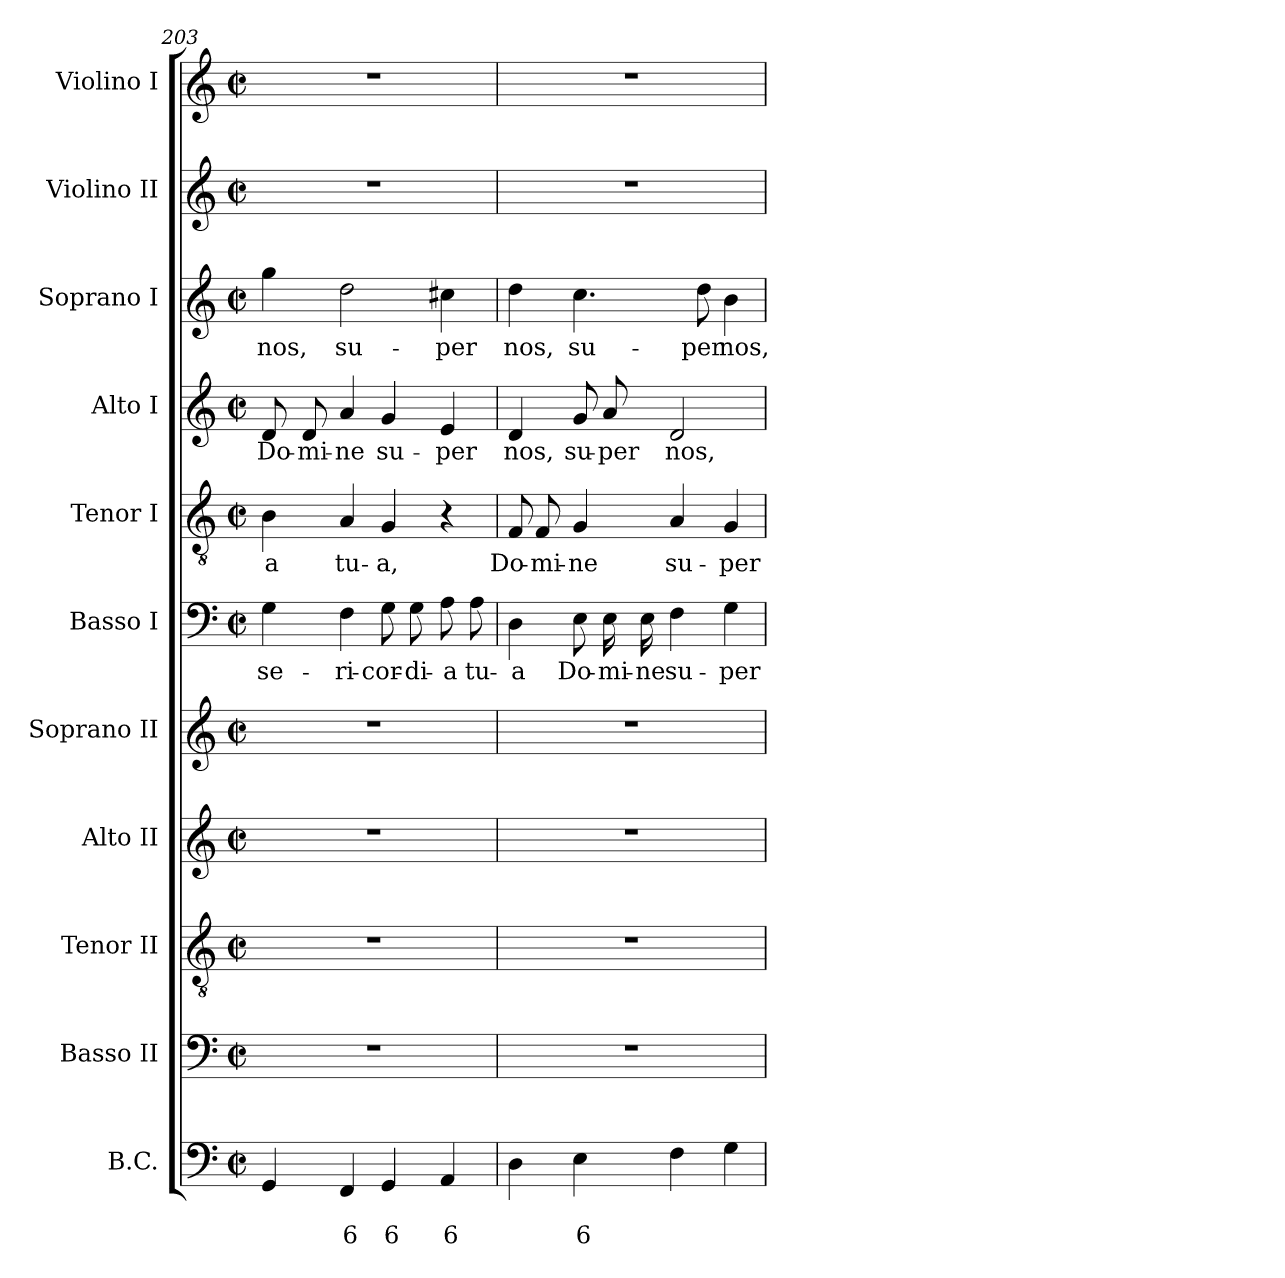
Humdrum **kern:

**kern	**text	**text	**kern	**kern	**kern	**kern	**kern	**text	**kern	**text	**kern	**text	**kern	**text	**kern	**kern
*part11	*part11	*part11	*part10	*part9	*part8	*part7	*part6	*part6	*part5	*part5	*part4	*part4	*part3	*part3	*part2	*part1
*staff11	*staff11	*staff11	*staff10	*staff9	*staff8	*staff7	*staff6	*staff6	*staff5	*staff5	*staff4	*staff4	*staff3	*staff3	*staff2	*staff1
*I"B.C.	*	*	*I"Basso II	*I"Tenor II	*I"Alto II	*I"Soprano II	*I"Basso I	*	*I"Tenor I	*	*I"Alto I	*	*I"Soprano I	*	*I"Violino II	*I"Violino I
*I'BC	*	*	*I'B 2	*I'T 2	*I'A 2	*I'S 2	*I'B 1	*	*I'T 1	*	*I'A 1	*	*I'S 1	*	*I'Vln. II	*I'Vln. I
*clefF4	*	*	*clefF4	*clefGv2	*clefG2	*clefG2	*clefF4	*	*clefGv2	*	*clefG2	*	*clefG2	*	*clefG2	*clefG2
*k[]	*	*	*k[]	*k[]	*k[]	*k[]	*k[]	*	*k[]	*	*k[]	*	*k[]	*	*k[]	*k[]
*C:	*	*	*C:	*C:	*C:	*C:	*C:	*	*C:	*	*C:	*	*C:	*	*C:	*C:
*M2/2	*	*	*M2/2	*M2/2	*M2/2	*M2/2	*M2/2	*	*M2/2	*	*M2/2	*	*M2/2	*	*M2/2	*M2/2
*met(c|)	*	*	*met(c|)	*met(c|)	*met(c|)	*met(c|)	*met(c|)	*	*met(c|)	*	*met(c|)	*	*met(c|)	*	*met(c|)	*met(c|)
=203	=203	=203	=203	=203	=203	=203	=203	=203	=203	=203	=203	=203	=203	=203	=203	=203
!	!	!	!	!	!	!	!	!LO:LY:b	!	!	!	!	!	!	!	!
!	!	!	!	!	!	!	!	!	!	!LO:LY:b	!	!	!	!	!	!
!	!	!	!	!	!	!	!	!	!	!	!	!LO:LY:b	!	!	!	!
!	!	!	!	!	!	!	!	!	!	!	!	!	!	!LO:LY:b	!	!
4GG/	.	.	1r	1r	1r	1r	4G\	-se-	4B\	-a	8d/	Do-	4gg\	nos,	1r	1r
!	!	!	!	!	!	!	!	!	!	!	!	!LO:LY:b	!	!	!	!
.	.	.	.	.	.	.	.	.	.	.	8d/	-mi-	.	.	.	.
!	!	!LO:LY:b	!	!	!	!	!	!	!	!	!	!	!	!	!	!
!	!	!	!	!	!	!	!	!LO:LY:b	!	!	!	!	!	!	!	!
!	!	!	!	!	!	!	!	!	!	!LO:LY:b	!	!	!	!	!	!
!	!	!	!	!	!	!	!	!	!	!	!	!LO:LY:b	!	!	!	!
!	!	!	!	!	!	!	!	!	!	!	!	!	!	!LO:LY:b	!	!
4FF/	.	6	.	.	.	.	4F\	-ri-	4A/	tu-	4a/	-ne	2dd\	su-	.	.
!	!	!LO:LY:b	!	!	!	!	!	!	!	!	!	!	!	!	!	!
!	!	!	!	!	!	!	!	!LO:LY:b	!	!	!	!	!	!	!	!
!	!	!	!	!	!	!	!	!	!	!LO:LY:b	!	!	!	!	!	!
!	!	!	!	!	!	!	!	!	!	!	!	!LO:LY:b	!	!	!	!
4GG/	.	6	.	.	.	.	8G\	-cor-	4G/	-a,	4g/	su-	.	.	.	.
!	!	!	!	!	!	!	!	!LO:LY:b	!	!	!	!	!	!	!	!
.	.	.	.	.	.	.	8G\	-di-	.	.	.	.	.	.	.	.
!	!	!LO:LY:b	!	!	!	!	!	!	!	!	!	!	!	!	!	!
!	!	!	!	!	!	!	!	!LO:LY:b	!	!	!	!	!	!	!	!
!	!	!	!	!	!	!	!	!	!	!	!	!LO:LY:b	!	!	!	!
!	!	!	!	!	!	!	!	!	!	!	!	!	!	!LO:LY:b	!	!
4AA/	.	6	.	.	.	.	8A\	-a	4r	.	4e/	-per	4cc#X\	-per	.	.
!	!	!	!	!	!	!	!	!LO:LY:b	!	!	!	!	!	!	!	!
.	.	.	.	.	.	.	8A\	tu-	.	.	.	.	.	.	.	.
=204	=204	=204	=204	=204	=204	=204	=204	=204	=204	=204	=204	=204	=204	=204	=204	=204
!	!	!	!	!	!	!	!	!LO:LY:b	!	!	!	!	!	!	!	!
!	!	!	!	!	!	!	!	!	!	!LO:LY:b	!	!	!	!	!	!
!	!	!	!	!	!	!	!	!	!	!	!	!LO:LY:b	!	!	!	!
!	!	!	!	!	!	!	!	!	!	!	!	!	!	!LO:LY:b	!	!
4D\	.	.	1r	1r	1r	1r	4D\	-a	8F/	Do-	4d/	nos,	4dd\	nos,	1r	1r
!	!	!	!	!	!	!	!	!	!	!LO:LY:b	!	!	!	!	!	!
.	.	.	.	.	.	.	.	.	8F/	-mi-	.	.	.	.	.	.
!	!	!LO:LY:b	!	!	!	!	!	!	!	!	!	!	!	!	!	!
!	!	!	!	!	!	!	!	!LO:LY:b	!	!	!	!	!	!	!	!
!	!	!	!	!	!	!	!	!	!	!LO:LY:b	!	!	!	!	!	!
!	!	!	!	!	!	!	!	!	!	!	!	!LO:LY:b	!	!	!	!
!	!	!	!	!	!	!	!	!	!	!	!	!	!	!LO:LY:b	!	!
4E\	.	6	.	.	.	.	8E\	Do-	4G/	-ne	8g/	su-	4.cc\	su-	.	.
!	!	!	!	!	!	!	!	!LO:LY:b	!	!	!	!	!	!	!	!
!	!	!	!	!	!	!	!	!	!	!	!	!LO:LY:b	!	!	!	!
.	.	.	.	.	.	.	16E\	-mi-	.	.	8a/	-per	.	.	.	.
!	!	!	!	!	!	!	!	!LO:LY:b	!	!	!	!	!	!	!	!
.	.	.	.	.	.	.	16E\	-ne	.	.	.	.	.	.	.	.
!	!	!	!	!	!	!	!	!LO:LY:b	!	!	!	!	!	!	!	!
!	!	!	!	!	!	!	!	!	!	!LO:LY:b	!	!	!	!	!	!
!	!	!	!	!	!	!	!	!	!	!	!	!LO:LY:b	!	!	!	!
4F\	.	.	.	.	.	.	4F\	su-	4A/	su-	2d/	nos,	.	.	.	.
!	!	!	!	!	!	!	!	!	!	!	!	!	!	!LO:LY:b	!	!
.	.	.	.	.	.	.	.	.	.	.	.	.	8dd\	-per	.	.
!	!	!	!	!	!	!	!	!LO:LY:b	!	!	!	!	!	!	!	!
!	!	!	!	!	!	!	!	!	!	!LO:LY:b	!	!	!	!	!	!
!	!	!	!	!	!	!	!	!	!	!	!	!	!	!LO:LY:b	!	!
4G\	.	.	.	.	.	.	4G\	-per	4G/	-per	.	.	4b\	nos,	.	.
=	=	=	=	=	=	=	=	=	=	=	=	=	=	=	=	=
*-	*-	*-	*-	*-	*-	*-	*-	*-	*-	*-	*-	*-	*-	*-	*-	*-
